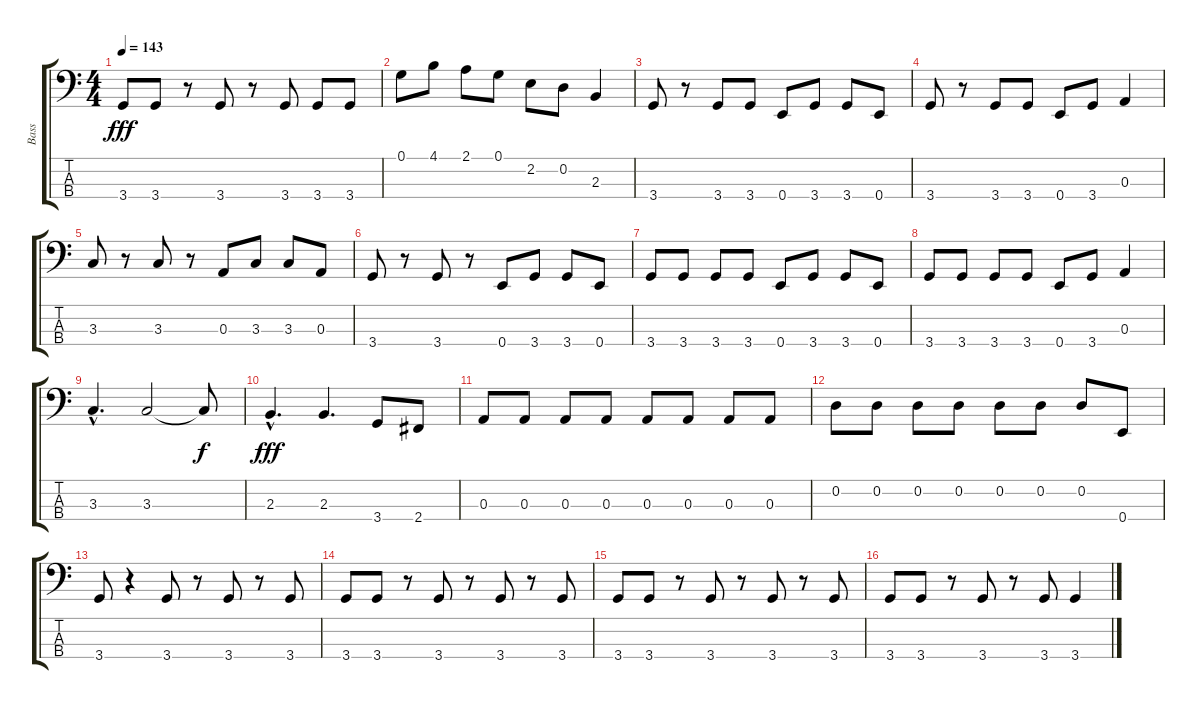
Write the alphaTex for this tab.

\track ("Bass" "Bass") {instrument electricbassfinger}
\staff {score tabs}
\tuning (G2 D2 A1 E1) {hide}
\ts (4 4)
\tempo 143
\clef f4
\ks c
3.4.8{dy fff} 3.4.8 r.8 3.4.8 r.8 3.4.8 3.4.8 3.4.8 |
0.1.8 4.1.8 2.1.8 0.1.8 2.2.8 0.2.8 2.3.4 |
3.4.8 r.8 3.4.8 3.4.8 0.4.8 3.4.8 3.4.8 0.4.8 |
3.4.8 r.8 3.4.8 3.4.8 0.4.8 3.4.8 0.3.4 |
3.3.8 r.8 3.3.8 r.8 0.3.8 3.3.8 3.3.8 0.3.8 |
3.4.8 r.8 3.4.8 r.8 0.4.8 3.4.8 3.4.8 0.4.8 |
3.4.8 3.4.8 3.4.8 3.4.8 0.4.8 3.4.8 3.4.8 0.4.8 |
3.4.8 3.4.8 3.4.8 3.4.8 0.4.8 3.4.8 0.3.4 |
3.3{hac}.4{d} 3.3.2 3.3{t}.8{dy f} |
2.3{hac}.4{d dy fff} 2.3.4{d} 3.4.8 2.4.8 |
0.3.8 0.3.8 0.3.8 0.3.8 0.3.8 0.3.8 0.3.8 0.3.8 |
0.2.8 0.2.8 0.2.8 0.2.8 0.2.8 0.2.8 0.2.8 0.4.8 |
3.4.8 r.4 3.4.8 r.8 3.4.8 r.8 3.4.8 |
3.4.8 3.4.8 r.8 3.4.8 r.8 3.4.8 r.8 3.4.8 |
3.4.8 3.4.8 r.8 3.4.8 r.8 3.4.8 r.8 3.4.8 |
3.4.8 3.4.8 r.8 3.4.8 r.8 3.4.8 3.4.4
